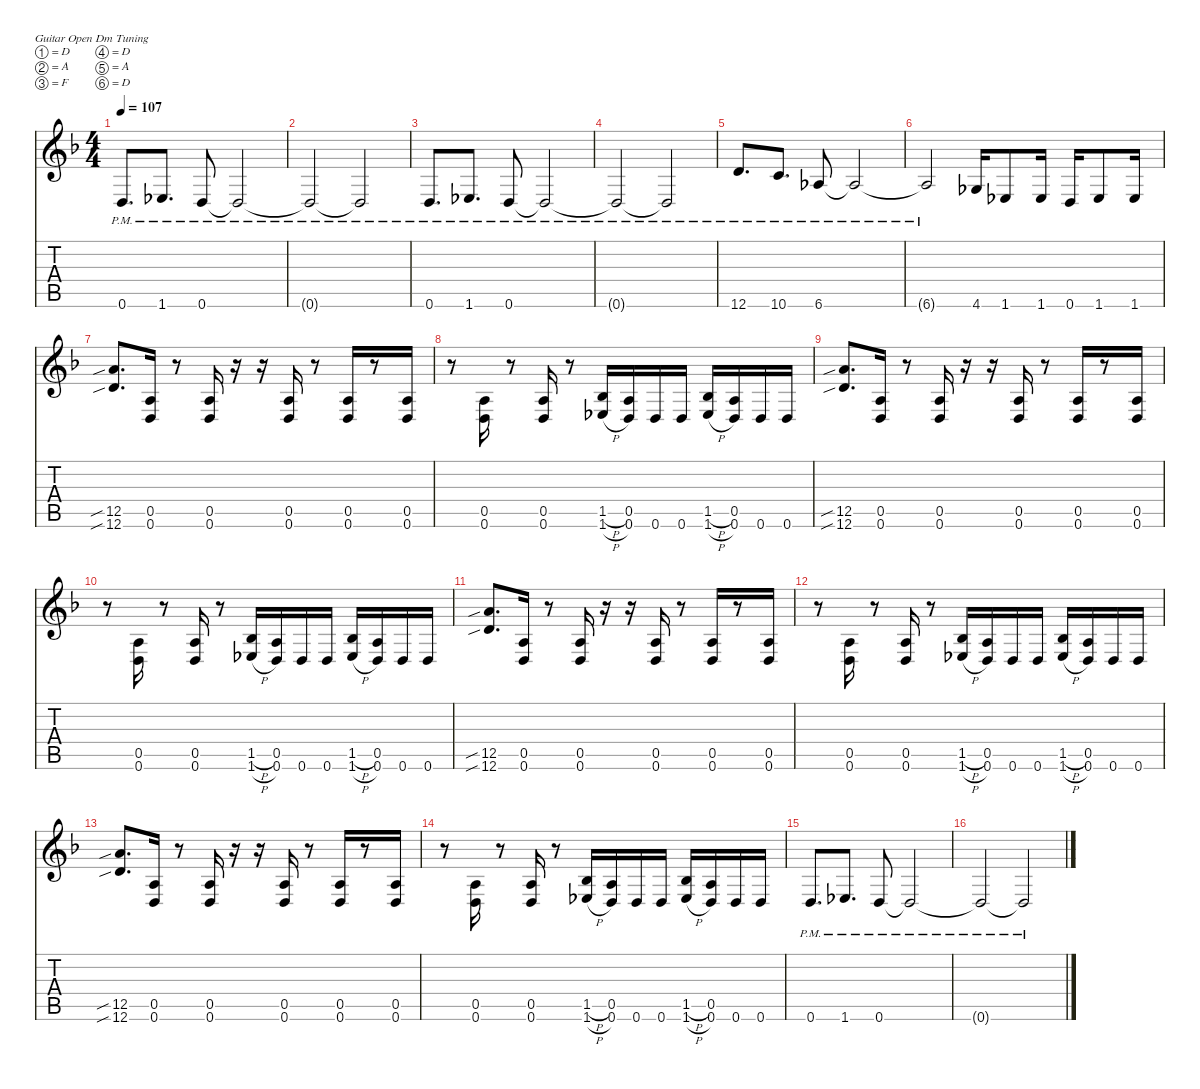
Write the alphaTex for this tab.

\hideDynamics
\bracketExtendMode nobrackets
\singleTrackTrackNamePolicy hidden
\multiTrackTrackNamePolicy hidden
\firstSystemTrackNameMode fullname
\firstSystemTrackNameOrientation horizontal
\otherSystemsTrackNameOrientation horizontal
\track ("Guitar 1" "E-Gt") {defaultSystemsLayout 16 instrument distortionguitar}
\staff {score tabs}
\tuning (D4 A3 F3 D3 A2 D2)
\ts (4 4)
\tempo 107
\clef g2
\ks dminor
0.6{pm acc forcenatural}.8{d dy f beam Up} 1.6{pm acc b}.8{d beam Up} 0.6{pm acc forcenatural}.8{beam Up} 0.6{pm t acc forcenatural}.2{beam Up} |
0.6{pm t acc forcenatural}.2{beam Up} 0.6{pm t acc forcenatural}.2{beam Up} |
0.6{pm acc forcenatural}.8{d beam Up} 1.6{pm acc b}.8{d beam Up} 0.6{pm acc forcenatural}.8{beam Up} 0.6{pm t acc forcenatural}.2{beam Up} |
0.6{pm t acc forcenatural}.2{beam Up} 0.6{pm t acc forcenatural}.2{beam Up} |
12.6{pm acc forcenatural}.8{d beam Up} 10.6{pm acc forcenatural}.8{d beam Up} 6.6{pm acc b}.8{beam Up} 6.6{pm t acc b}.2{beam Up} |
6.6{pm t acc b}.2{beam Up} 4.6{acc b}.16{beam Up} 1.6{acc b}.8{beam Up} 1.6{acc b}.16{beam Up} 0.6{acc forcenatural}.16{beam Up} 1.6{acc b}.8{beam Up} 1.6{acc b}.16{beam Up} |
(12.5{sib acc forcenatural} 12.6{sib acc forcenatural}).8{d beam Up} (0.5{acc forcenatural} 0.6{acc forcenatural}).16{beam Up} r.8{beam Up} (0.5{acc forcenatural} 0.6{acc forcenatural}).16{beam Up} r.16{beam Up} r.16{beam Up} (0.5{acc forcenatural} 0.6{acc forcenatural}).16{beam Up} r.8{beam Up} (0.5{acc forcenatural} 0.6{acc forcenatural}).16{beam Up} r.8{beam Up} (0.5{acc forcenatural} 0.6{acc forcenatural}).16{beam Up} |
r.8{beam Down} (0.5{acc forcenatural} 0.6{acc forcenatural}).16{beam Up} r.8{beam Up} (0.5{acc forcenatural} 0.6{acc forcenatural}).16{beam Up} r.8{beam Up} (1.5{h acc b} 1.6{h acc b}).16{beam Up} (0.5{acc forcenatural} 0.6{acc forcenatural}).16{beam Up} 0.6{acc forcenatural}.16{beam Up} 0.6{acc forcenatural}.16{beam Up} (1.5{h acc b} 1.6{h acc b}).16{beam Up} (0.5{acc forcenatural} 0.6{acc forcenatural}).16{beam Up} 0.6{acc forcenatural}.16{beam Up} 0.6{acc forcenatural}.16{beam Up} |
(12.5{sib acc forcenatural} 12.6{sib acc forcenatural}).8{d beam Up} (0.5{acc forcenatural} 0.6{acc forcenatural}).16{beam Up} r.8{beam Up} (0.5{acc forcenatural} 0.6{acc forcenatural}).16{beam Up} r.16{beam Up} r.16{beam Up} (0.5{acc forcenatural} 0.6{acc forcenatural}).16{beam Up} r.8{beam Up} (0.5{acc forcenatural} 0.6{acc forcenatural}).16{beam Up} r.8{beam Up} (0.5{acc forcenatural} 0.6{acc forcenatural}).16{beam Up} |
r.8{beam Down} (0.5{acc forcenatural} 0.6{acc forcenatural}).16{beam Up} r.8{beam Up} (0.5{acc forcenatural} 0.6{acc forcenatural}).16{beam Up} r.8{beam Up} (1.5{h acc b} 1.6{h acc b}).16{beam Up} (0.5{acc forcenatural} 0.6{acc forcenatural}).16{beam Up} 0.6{acc forcenatural}.16{beam Up} 0.6{acc forcenatural}.16{beam Up} (1.5{h acc b} 1.6{h acc b}).16{beam Up} (0.5{acc forcenatural} 0.6{acc forcenatural}).16{beam Up} 0.6{acc forcenatural}.16{beam Up} 0.6{acc forcenatural}.16{beam Up} |
(12.5{sib acc forcenatural} 12.6{sib acc forcenatural}).8{d beam Up} (0.5{acc forcenatural} 0.6{acc forcenatural}).16{beam Up} r.8{beam Up} (0.5{acc forcenatural} 0.6{acc forcenatural}).16{beam Up} r.16{beam Up} r.16{beam Up} (0.5{acc forcenatural} 0.6{acc forcenatural}).16{beam Up} r.8{beam Up} (0.5{acc forcenatural} 0.6{acc forcenatural}).16{beam Up} r.8{beam Up} (0.5{acc forcenatural} 0.6{acc forcenatural}).16{beam Up} |
r.8{beam Down} (0.5{acc forcenatural} 0.6{acc forcenatural}).16{beam Up} r.8{beam Up} (0.5{acc forcenatural} 0.6{acc forcenatural}).16{beam Up} r.8{beam Up} (1.5{h acc b} 1.6{h acc b}).16{beam Up} (0.5{acc forcenatural} 0.6{acc forcenatural}).16{beam Up} 0.6{acc forcenatural}.16{beam Up} 0.6{acc forcenatural}.16{beam Up} (1.5{h acc b} 1.6{h acc b}).16{beam Up} (0.5{acc forcenatural} 0.6{acc forcenatural}).16{beam Up} 0.6{acc forcenatural}.16{beam Up} 0.6{acc forcenatural}.16{beam Up} |
(12.5{sib acc forcenatural} 12.6{sib acc forcenatural}).8{d beam Up} (0.5{acc forcenatural} 0.6{acc forcenatural}).16{beam Up} r.8{beam Up} (0.5{acc forcenatural} 0.6{acc forcenatural}).16{beam Up} r.16{beam Up} r.16{beam Up} (0.5{acc forcenatural} 0.6{acc forcenatural}).16{beam Up} r.8{beam Up} (0.5{acc forcenatural} 0.6{acc forcenatural}).16{beam Up} r.8{beam Up} (0.5{acc forcenatural} 0.6{acc forcenatural}).16{beam Up} |
r.8{beam Down} (0.5{acc forcenatural} 0.6{acc forcenatural}).16{beam Up} r.8{beam Up} (0.5{acc forcenatural} 0.6{acc forcenatural}).16{beam Up} r.8{beam Up} (1.5{h acc b} 1.6{h acc b}).16{beam Up} (0.5{acc forcenatural} 0.6{acc forcenatural}).16{beam Up} 0.6{acc forcenatural}.16{beam Up} 0.6{acc forcenatural}.16{beam Up} (1.5{h acc b} 1.6{h acc b}).16{beam Up} (0.5{acc forcenatural} 0.6{acc forcenatural}).16{beam Up} 0.6{acc forcenatural}.16{beam Up} 0.6{acc forcenatural}.16{beam Up} |
0.6{pm acc forcenatural}.8{d beam Up} 1.6{pm acc b}.8{d beam Up} 0.6{pm acc forcenatural}.8{beam Up} 0.6{pm t acc forcenatural}.2{beam Up} |
0.6{pm t acc forcenatural}.2{beam Up} 0.6{pm t acc forcenatural}.2{beam Up}
